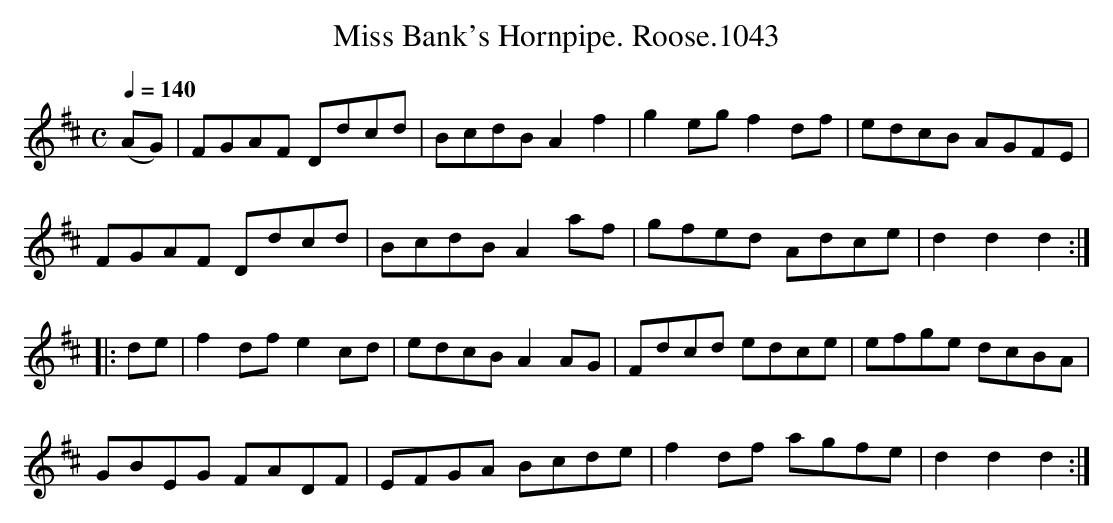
X:1
T:Miss Bank's Hornpipe. Roose.1043
M:C
L:1/8
Q:1/4=140
K:D
(AG)|FGAF Ddcd|BcdB A2f2|g2eg f2df|edcB AGFE|
FGAF Ddcd|BcdB A2 af|gfed Adce|d2d2d2:|
|:de|f2df e2cd|edcB A2 AG|Fdcd edce|efge dcBA|
GBEG FADF|EFGA Bcde|f2df agfe|d2d2d2:|
